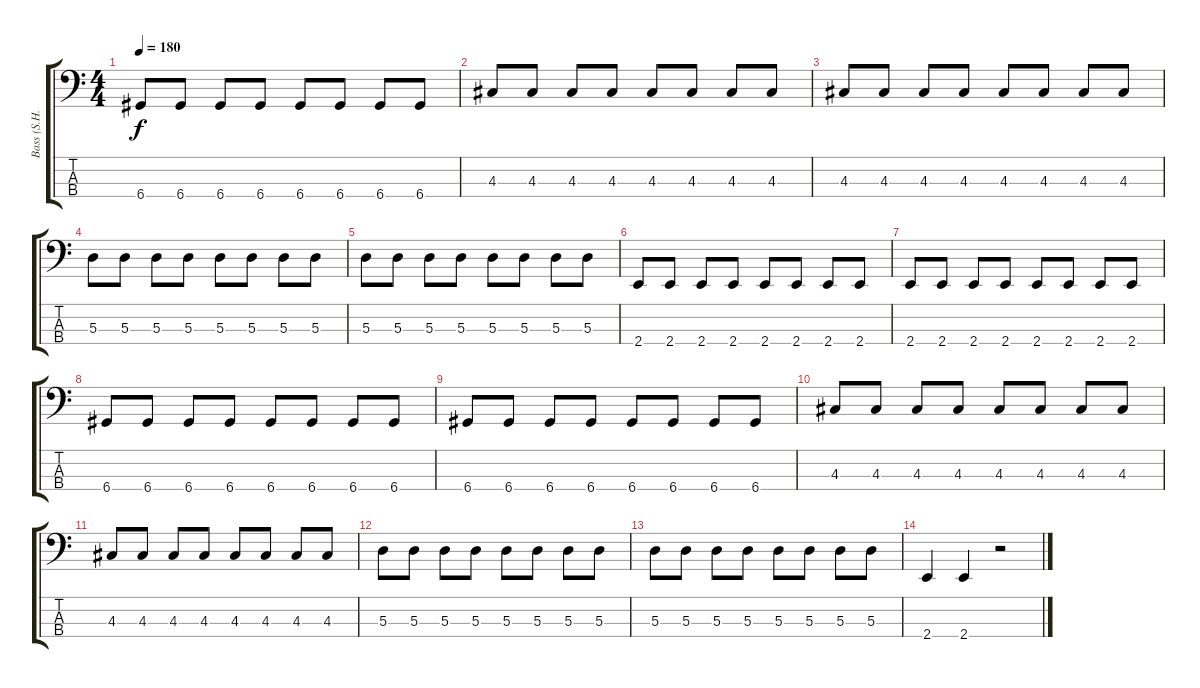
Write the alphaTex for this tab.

\track ("Bass (S.H. Cho)" "Bass (S.H.") {instrument electricbassfinger}
\staff {score tabs}
\tuning (G2 D2 A1 D1) {hide}
\ts (4 4)
\tempo 180
\clef f4
\ks c
6.4.8{dy f} 6.4.8 6.4.8 6.4.8 6.4.8 6.4.8 6.4.8 6.4.8 |
4.3.8 4.3.8 4.3.8 4.3.8 4.3.8 4.3.8 4.3.8 4.3.8 |
4.3.8 4.3.8 4.3.8 4.3.8 4.3.8 4.3.8 4.3.8 4.3.8 |
5.3.8 5.3.8 5.3.8 5.3.8 5.3.8 5.3.8 5.3.8 5.3.8 |
5.3.8 5.3.8 5.3.8 5.3.8 5.3.8 5.3.8 5.3.8 5.3.8 |
2.4.8 2.4.8 2.4.8 2.4.8 2.4.8 2.4.8 2.4.8 2.4.8 |
2.4.8 2.4.8 2.4.8 2.4.8 2.4.8 2.4.8 2.4.8 2.4.8 |
6.4.8 6.4.8 6.4.8 6.4.8 6.4.8 6.4.8 6.4.8 6.4.8 |
6.4.8 6.4.8 6.4.8 6.4.8 6.4.8 6.4.8 6.4.8 6.4.8 |
4.3.8 4.3.8 4.3.8 4.3.8 4.3.8 4.3.8 4.3.8 4.3.8 |
4.3.8 4.3.8 4.3.8 4.3.8 4.3.8 4.3.8 4.3.8 4.3.8 |
5.3.8 5.3.8 5.3.8 5.3.8 5.3.8 5.3.8 5.3.8 5.3.8 |
5.3.8 5.3.8 5.3.8 5.3.8 5.3.8 5.3.8 5.3.8 5.3.8 |
2.4.4 2.4.4 r.2
